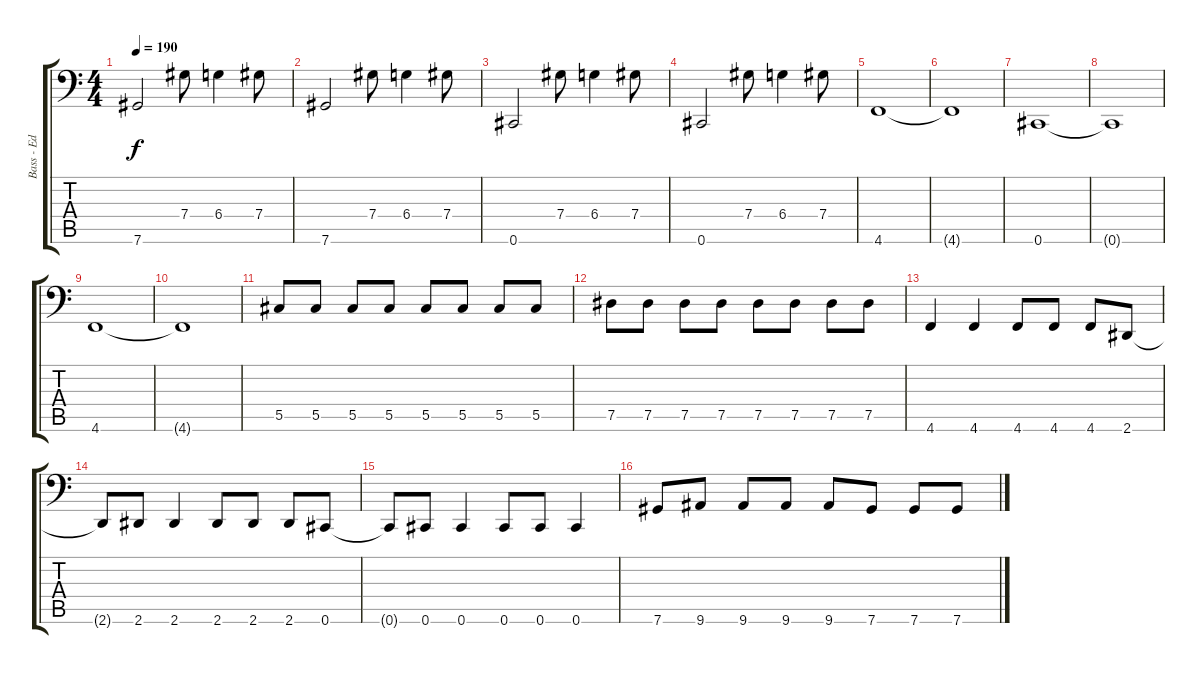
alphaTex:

\track ("Bass - Ed" "Bass - Ed") {instrument electricbasspick}
\staff {score tabs}
\tuning (Eb4 Bb3 Gb2 Db2 Ab1 Db1) {hide}
\ts (4 4)
\tempo 190
\clef f4
\ks c
7.6.2{dy f} 7.4.8 6.4.4 7.4.8 |
7.6.2 7.4.8 6.4.4 7.4.8 |
0.6.2 7.4.8 6.4.4 7.4.8 |
0.6.2 7.4.8 6.4.4 7.4.8 |
4.6.1 |
4.6{t}.1 |
0.6.1 |
0.6{t}.1 |
4.6.1 |
4.6{t}.1 |
5.5.8 5.5.8 5.5.8 5.5.8 5.5.8 5.5.8 5.5.8 5.5.8 |
7.5.8 7.5.8 7.5.8 7.5.8 7.5.8 7.5.8 7.5.8 7.5.8 |
4.6.4 4.6.4 4.6.8 4.6.8 4.6.8 2.6.8 |
2.6{t}.8 2.6.8 2.6.4 2.6.8 2.6.8 2.6.8 0.6.8 |
0.6{t}.8 0.6.8 0.6.4 0.6.8 0.6.8 0.6.4 |
7.6.8 9.6.8 9.6.8 9.6.8 9.6.8 7.6.8 7.6.8 7.6.8
